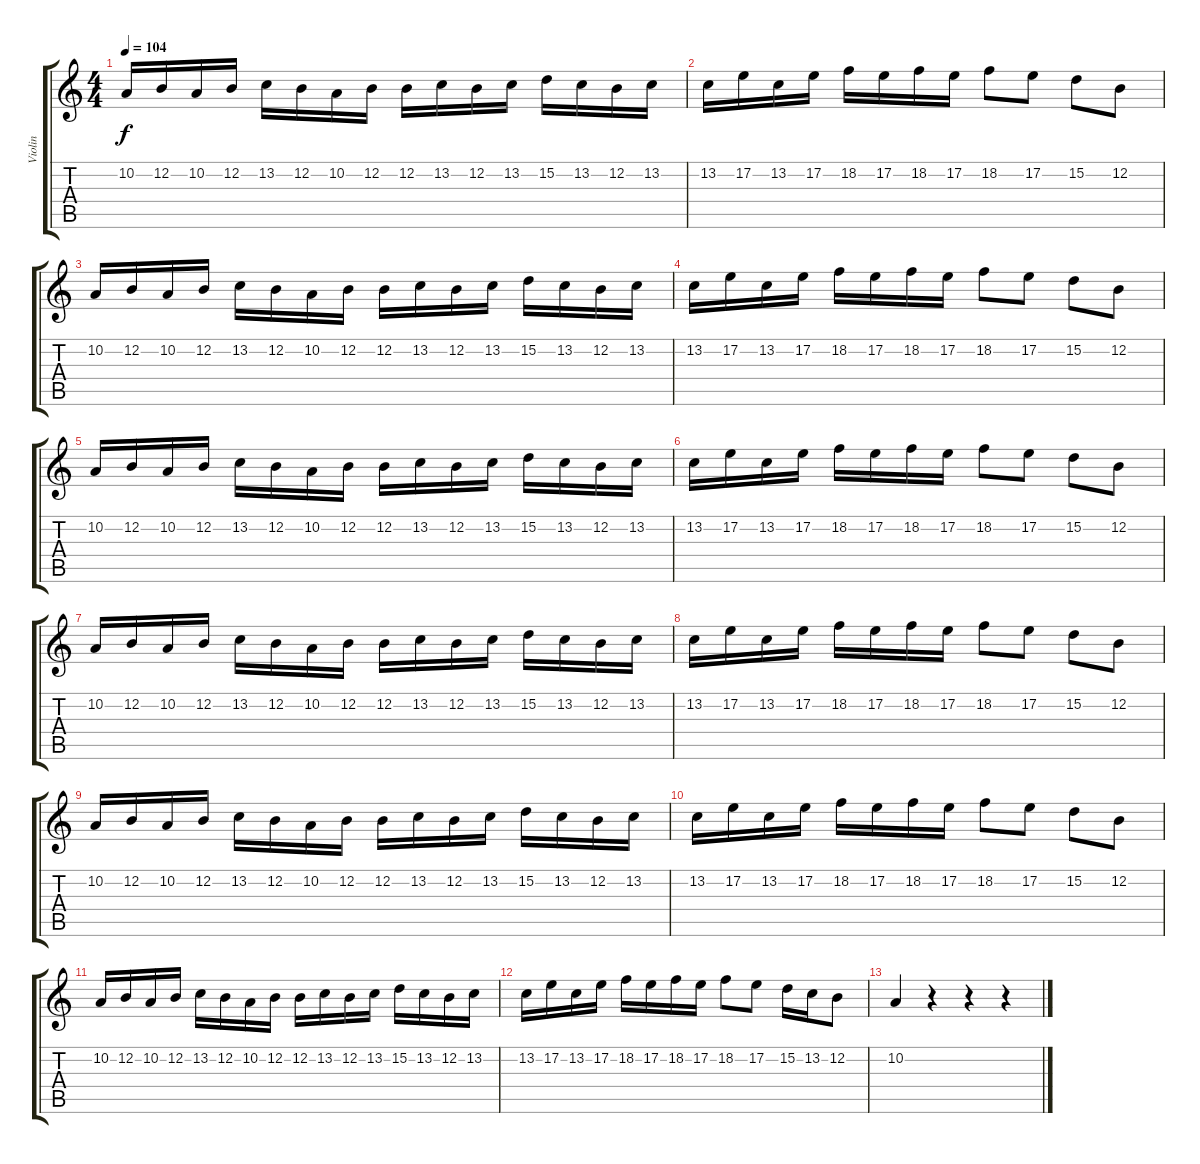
\track ("Violin" "Violin") {instrument violin}
\staff {score tabs}
\tuning (E4 B3 G3 D3 A2 E2) {hide}
\ts (4 4)
\tempo 104
\clef g2
\ks c
10.2.16{dy f instrument violin} 12.2.16 10.2.16 12.2.16 13.2.16 12.2.16 10.2.16 12.2.16 12.2.16 13.2.16 12.2.16 13.2.16 15.2.16 13.2.16 12.2.16 13.2.16 |
13.2.16 17.2.16 13.2.16 17.2.16 18.2.16 17.2.16 18.2.16 17.2.16 18.2.8 17.2.8 15.2.8 12.2.8 |
10.2.16 12.2.16 10.2.16 12.2.16 13.2.16 12.2.16 10.2.16 12.2.16 12.2.16 13.2.16 12.2.16 13.2.16 15.2.16 13.2.16 12.2.16 13.2.16 |
13.2.16 17.2.16 13.2.16 17.2.16 18.2.16 17.2.16 18.2.16 17.2.16 18.2.8 17.2.8 15.2.8 12.2.8 |
10.2.16 12.2.16 10.2.16 12.2.16 13.2.16 12.2.16 10.2.16 12.2.16 12.2.16 13.2.16 12.2.16 13.2.16 15.2.16 13.2.16 12.2.16 13.2.16 |
13.2.16 17.2.16 13.2.16 17.2.16 18.2.16 17.2.16 18.2.16 17.2.16 18.2.8 17.2.8 15.2.8 12.2.8 |
10.2.16 12.2.16 10.2.16 12.2.16 13.2.16 12.2.16 10.2.16 12.2.16 12.2.16 13.2.16 12.2.16 13.2.16 15.2.16 13.2.16 12.2.16 13.2.16 |
13.2.16 17.2.16 13.2.16 17.2.16 18.2.16 17.2.16 18.2.16 17.2.16 18.2.8 17.2.8 15.2.8 12.2.8 |
10.2.16 12.2.16 10.2.16 12.2.16 13.2.16 12.2.16 10.2.16 12.2.16 12.2.16 13.2.16 12.2.16 13.2.16 15.2.16 13.2.16 12.2.16 13.2.16 |
13.2.16 17.2.16 13.2.16 17.2.16 18.2.16 17.2.16 18.2.16 17.2.16 18.2.8 17.2.8 15.2.8 12.2.8 |
10.2.16 12.2.16 10.2.16 12.2.16 13.2.16 12.2.16 10.2.16 12.2.16 12.2.16 13.2.16 12.2.16 13.2.16 15.2.16 13.2.16 12.2.16 13.2.16 |
13.2.16 17.2.16 13.2.16 17.2.16 18.2.16 17.2.16 18.2.16 17.2.16 18.2.8 17.2.8 15.2.16 13.2.16 12.2.8 |
10.2.4 r.4 r.4 r.4
